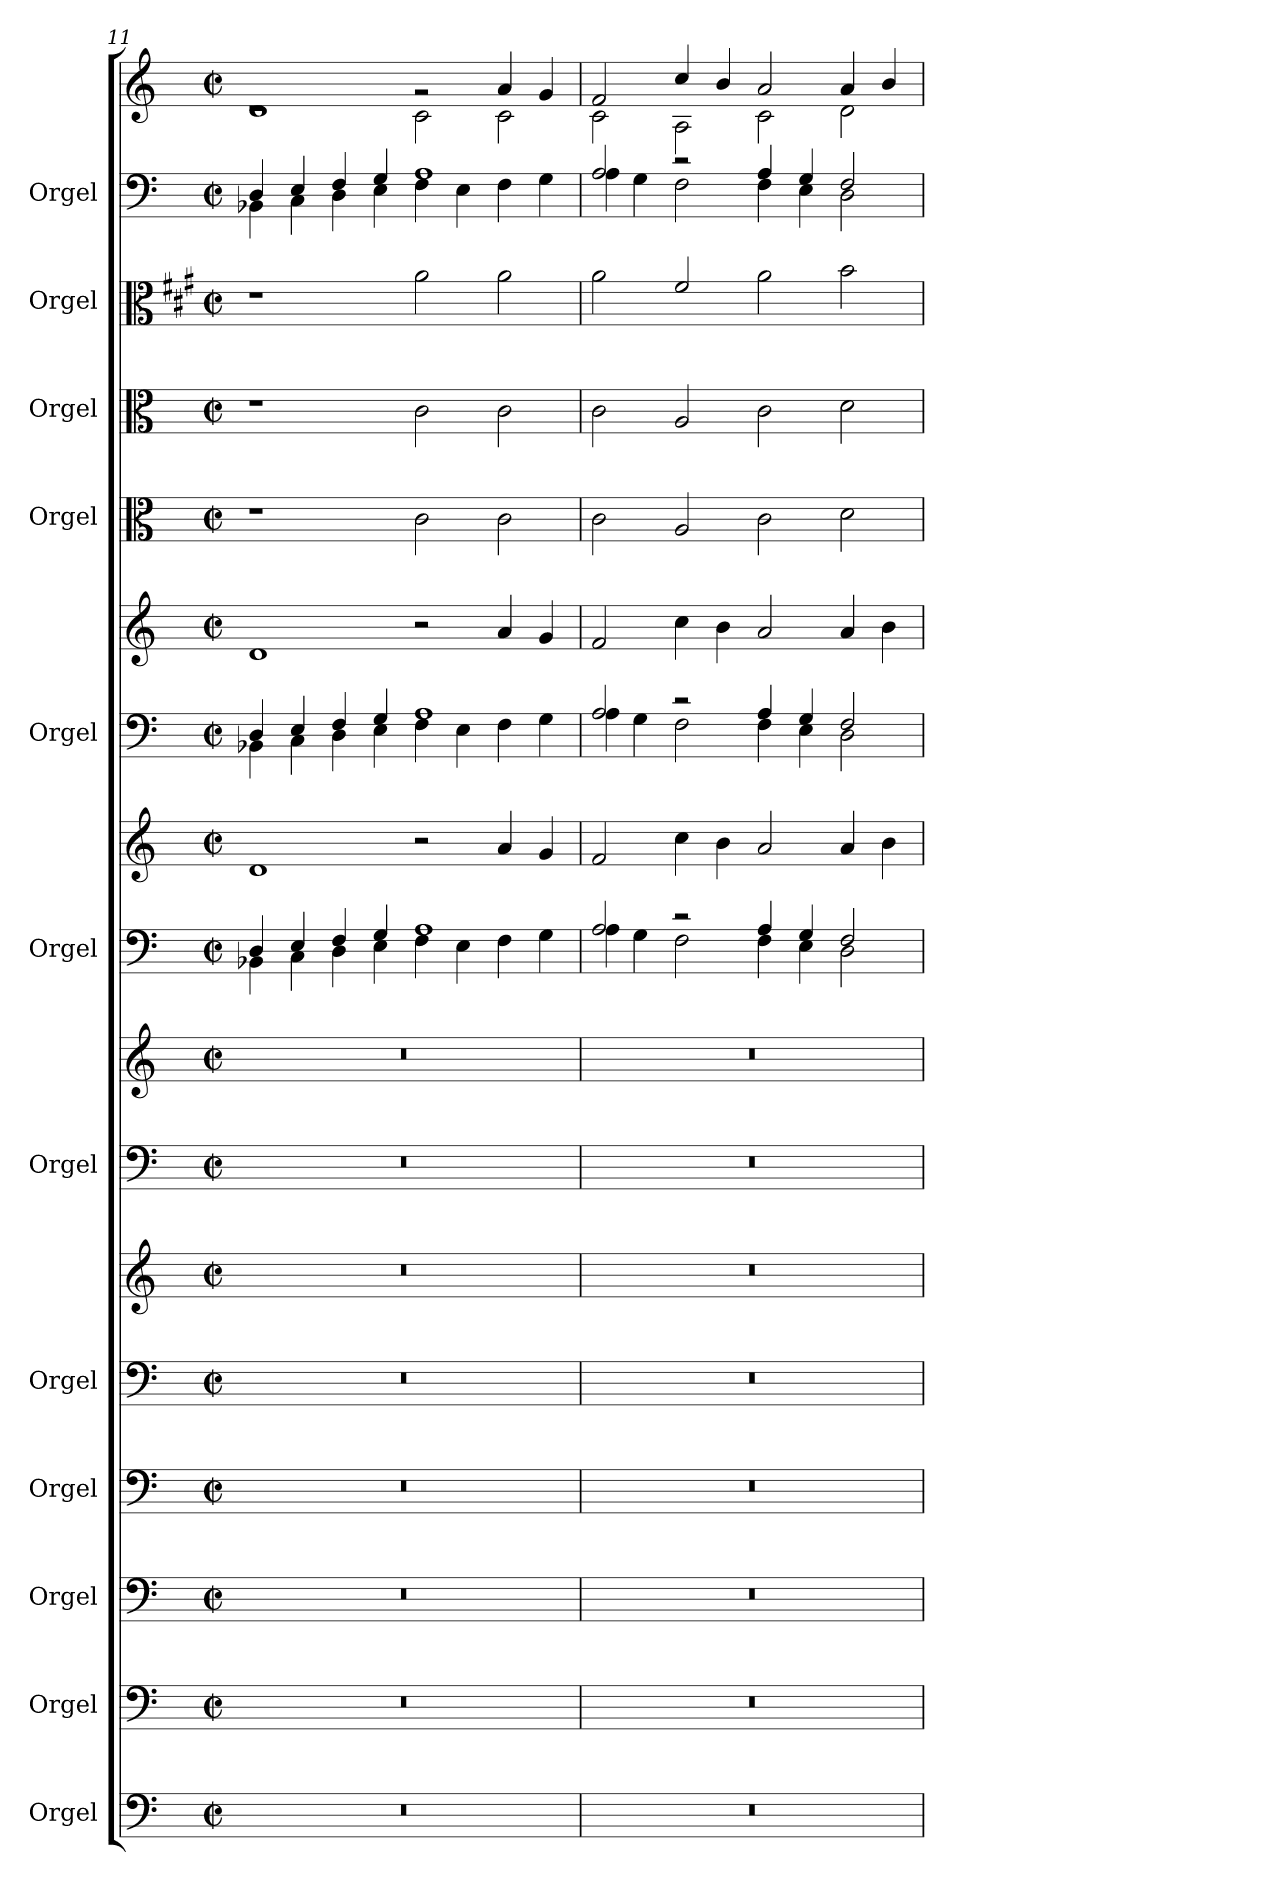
**kern	**kern	**kern	**kern	**kern	**kern	**kern	**kern	**kern	**kern	**kern	**kern	**kern	**kern	**kern	**kern	**kern
*part12	*part11	*part10	*part9	*part8	*part8	*part7	*part7	*part6	*part6	*part5	*part5	*part4	*part3	*part2	*part1	*part1
*staff17	*staff16	*staff15	*staff14	*staff13	*staff12	*staff11	*staff10	*staff9	*staff8	*staff7	*staff6	*staff5	*staff4	*staff3	*staff2	*staff1
*I"Orgel	*I"Orgel	*I"Orgel	*I"Orgel	*I"Orgel	*	*I"Orgel	*	*I"Orgel	*	*I"Orgel	*	*I"Orgel	*I"Orgel	*I"Orgel	*I"Orgel	*
*I'Org.	*I'Org.	*I'Org.	*I'Org.	*I'Org.	*	*I'Org.	*	*I'Org.	*	*I'Org.	*	*I'Org.	*I'Org.	*I'Org.	*	*
!!LO:LB:g=z
*clefF4	*clefF4	*clefF4	*clefF4	*clefF4	*clefG2	*clefF4	*clefG2	*clefF4	*clefG2	*clefF4	*clefG2	*clefC3	*clefC3	*clefC3	*clefF4	*clefG2
*	*	*	*	*	*	*	*	*	*	*	*	*	*	*ITrd5c9	*	*
*k[]	*k[]	*k[]	*k[]	*k[]	*k[]	*k[]	*k[]	*k[]	*k[]	*k[]	*k[]	*k[]	*k[]	*k[]	*k[]	*k[]
*M4/2	*M4/2	*M4/2	*M4/2	*M4/2	*M4/2	*M4/2	*M4/2	*M4/2	*M4/2	*M4/2	*M4/2	*M4/2	*M4/2	*M4/2	*M4/2	*M4/2
*met(c|)	*met(c|)	*met(c|)	*met(c|)	*met(c|)	*met(c|)	*met(c|)	*met(c|)	*met(c|)	*met(c|)	*met(c|)	*met(c|)	*met(c|)	*met(c|)	*met(c|)	*met(c|)	*met(c|)
=11	=11	=11	=11	=11	=11	=11	=11	=11	=11	=11	=11	=11	=11	=11	=11	=11
*	*	*	*	*	*	*	*	*^	*	*^	*	*	*	*	*^	*^
0r	0r	0r	0r	0r	0r	0r	0r	4D/	4BB-X\	1d	4D/	4BB-X\	1d	1r	1r	1r	4D/	4BB-X\	1d	1re
.	.	.	.	.	.	.	.	4E/	4C\	.	4E/	4C\	.	.	.	.	4E/	4C\	.	.
.	.	.	.	.	.	.	.	4F/	4D\	.	4F/	4D\	.	.	.	.	4F/	4D\	.	.
.	.	.	.	.	.	.	.	4G/	4E\	.	4G/	4E\	.	.	.	.	4G/	4E\	.	.
.	.	.	.	.	.	.	.	1A	4F\	2r	1A	4F\	2r	2c\	2c\	2c\	1A	4F\	2rg	2c\
.	.	.	.	.	.	.	.	.	4E\	.	.	4E\	.	.	.	.	.	4E\	.	.
.	.	.	.	.	.	.	.	.	4F\	4a/	.	4F\	4a/	2c\	2c\	2c\	.	4F\	4a/	2c\
.	.	.	.	.	.	.	.	.	4G\	4g/	.	4G\	4g/	.	.	.	.	4G\	4g/	.
=12	=12	=12	=12	=12	=12	=12	=12	=12	=12	=12	=12	=12	=12	=12	=12	=12	=12	=12	=12	=12
0r	0r	0r	0r	0r	0r	0r	0r	2A/	4A\	2f/	2A/	4A\	2f/	2c\	2c\	2c\	2A/	4A\	2f/	2c\
.	.	.	.	.	.	.	.	.	4G\	.	.	4G\	.	.	.	.	.	4G\	.	.
.	.	.	.	.	.	.	.	2r	2F\	4cc\	2r	2F\	4cc\	2A/	2A/	2A/	2r	2F\	4cc/	2A\
.	.	.	.	.	.	.	.	.	.	4b\	.	.	4b\	.	.	.	.	.	4b/	.
.	.	.	.	.	.	.	.	4A/	4F\	2a/	4A/	4F\	2a/	2c\	2c\	2c\	4A/	4F\	2a/	2c\
.	.	.	.	.	.	.	.	4G/	4E\	.	4G/	4E\	.	.	.	.	4G/	4E\	.	.
.	.	.	.	.	.	.	.	2F/	2D\	4a/	2F/	2D\	4a/	2d\	2d\	2d\	2F/	2D\	4a/	2d\
.	.	.	.	.	.	.	.	.	.	4b\	.	.	4b\	.	.	.	.	.	4b/	.
*	*	*	*	*	*	*	*	*	*	*	*	*	*	*	*	*	*v	*v	*	*
*	*	*	*	*	*	*	*	*v	*v	*	*v	*v	*	*	*	*	*	*v	*v
=	=	=	=	=	=	=	=	=	=	=	=	=	=	=	=	=
*-	*-	*-	*-	*-	*-	*-	*-	*-	*-	*-	*-	*-	*-	*-	*-	*-
